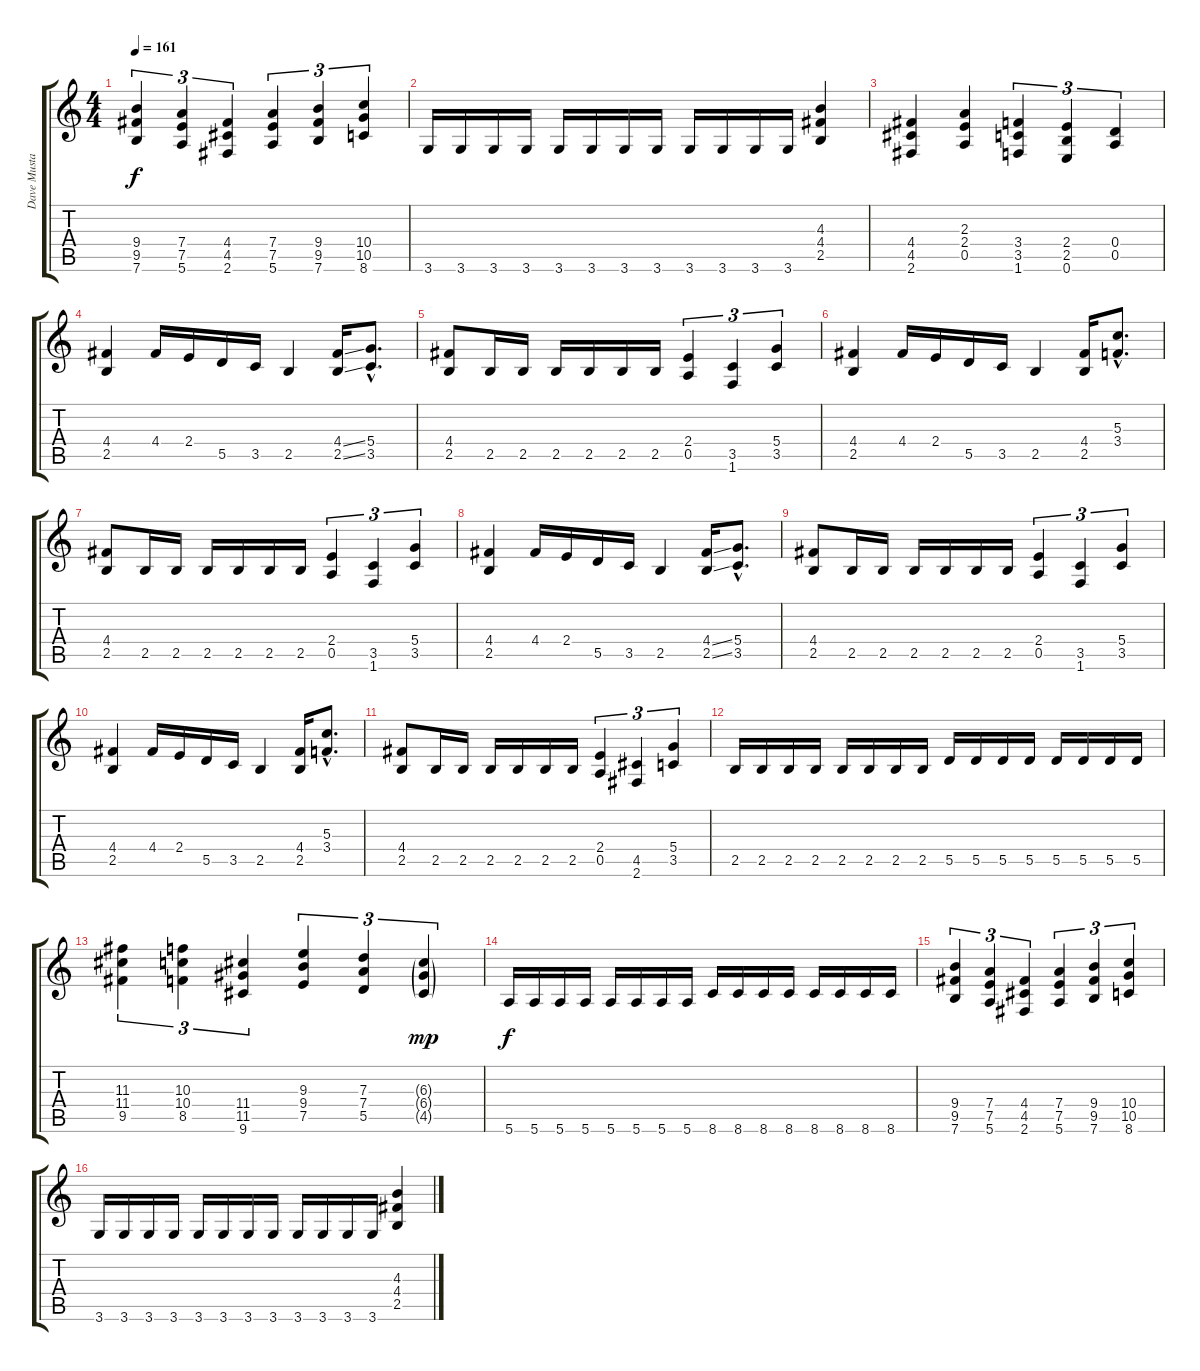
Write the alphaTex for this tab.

\track ("Dave Mustaine" "Dave Musta") {instrument distortionguitar}
\staff {score tabs}
\tuning (E4 B3 G3 D3 A2 E2) {hide}
\ts (4 4)
\tempo 161
\clef g2
\ks c
(9.4 9.5 7.6).4{tu (3 2) dy f} (7.4 7.5 5.6).4{tu (3 2)} (4.4 4.5 2.6).4{tu (3 2)} (7.4 7.5 5.6).4{tu (3 2)} (9.4 9.5 7.6).4{tu (3 2)} (10.4 10.5 8.6).4{tu (3 2)} |
3.6.16 3.6.16 3.6.16 3.6.16 3.6.16 3.6.16 3.6.16 3.6.16 3.6.16 3.6.16 3.6.16 3.6.16 (4.3 4.4 2.5).4 |
(4.4 4.5 2.6).4 (2.3 2.4 0.5).4 (3.4 3.5 1.6).4{tu (3 2)} (2.4 2.5 0.6).4{tu (3 2)} (0.4 0.5).4{tu (3 2)} |
(4.4 2.5).4 4.4.16 2.4.16 5.5.16 3.5.16 2.5.4 (4.4{ss} 2.5{ss}).16 (5.4{hac} 3.5{hac}).8{d} |
(4.4 2.5).8 2.5.16 2.5.16 2.5.16 2.5.16 2.5.16 2.5.16 (2.4 0.5).4{tu (3 2)} (3.5 1.6).4{tu (3 2)} (5.4 3.5).4{tu (3 2)} |
(4.4 2.5).4 4.4.16 2.4.16 5.5.16 3.5.16 2.5.4 (4.4 2.5).16 (5.3{hac} 3.4{hac}).8{d} |
(4.4 2.5).8 2.5.16 2.5.16 2.5.16 2.5.16 2.5.16 2.5.16 (2.4 0.5).4{tu (3 2)} (3.5 1.6).4{tu (3 2)} (5.4 3.5).4{tu (3 2)} |
(4.4 2.5).4 4.4.16 2.4.16 5.5.16 3.5.16 2.5.4 (4.4{ss} 2.5{ss}).16 (5.4{hac} 3.5{hac}).8{d} |
(4.4 2.5).8 2.5.16 2.5.16 2.5.16 2.5.16 2.5.16 2.5.16 (2.4 0.5).4{tu (3 2)} (3.5 1.6).4{tu (3 2)} (5.4 3.5).4{tu (3 2)} |
(4.4 2.5).4 4.4.16 2.4.16 5.5.16 3.5.16 2.5.4 (4.4 2.5).16 (5.3{hac} 3.4{hac}).8{d} |
(4.4 2.5).8 2.5.16 2.5.16 2.5.16 2.5.16 2.5.16 2.5.16 (2.4 0.5).4{tu (3 2)} (4.5 2.6).4{tu (3 2)} (5.4 3.5).4{tu (3 2)} |
2.5.16 2.5.16 2.5.16 2.5.16 2.5.16 2.5.16 2.5.16 2.5.16 5.5.16 5.5.16 5.5.16 5.5.16 5.5.16 5.5.16 5.5.16 5.5.16 |
(11.3 11.4 9.5).4{tu (3 2)} (10.3 10.4 8.5).4{tu (3 2)} (11.4 11.5 9.6).4{tu (3 2)} (9.3 9.4 7.5).4{tu (3 2)} (7.3 7.4 5.5).4{tu (3 2)} (6.3{g} 6.4{g} 4.5{g}).4{tu (3 2) dy mp} |
5.6.16{dy f} 5.6.16 5.6.16 5.6.16 5.6.16 5.6.16 5.6.16 5.6.16 8.6.16 8.6.16 8.6.16 8.6.16 8.6.16 8.6.16 8.6.16 8.6.16 |
(9.4 9.5 7.6).4{tu (3 2)} (7.4 7.5 5.6).4{tu (3 2)} (4.4 4.5 2.6).4{tu (3 2)} (7.4 7.5 5.6).4{tu (3 2)} (9.4 9.5 7.6).4{tu (3 2)} (10.4 10.5 8.6).4{tu (3 2)} |
3.6.16 3.6.16 3.6.16 3.6.16 3.6.16 3.6.16 3.6.16 3.6.16 3.6.16 3.6.16 3.6.16 3.6.16 (4.3 4.4 2.5).4
